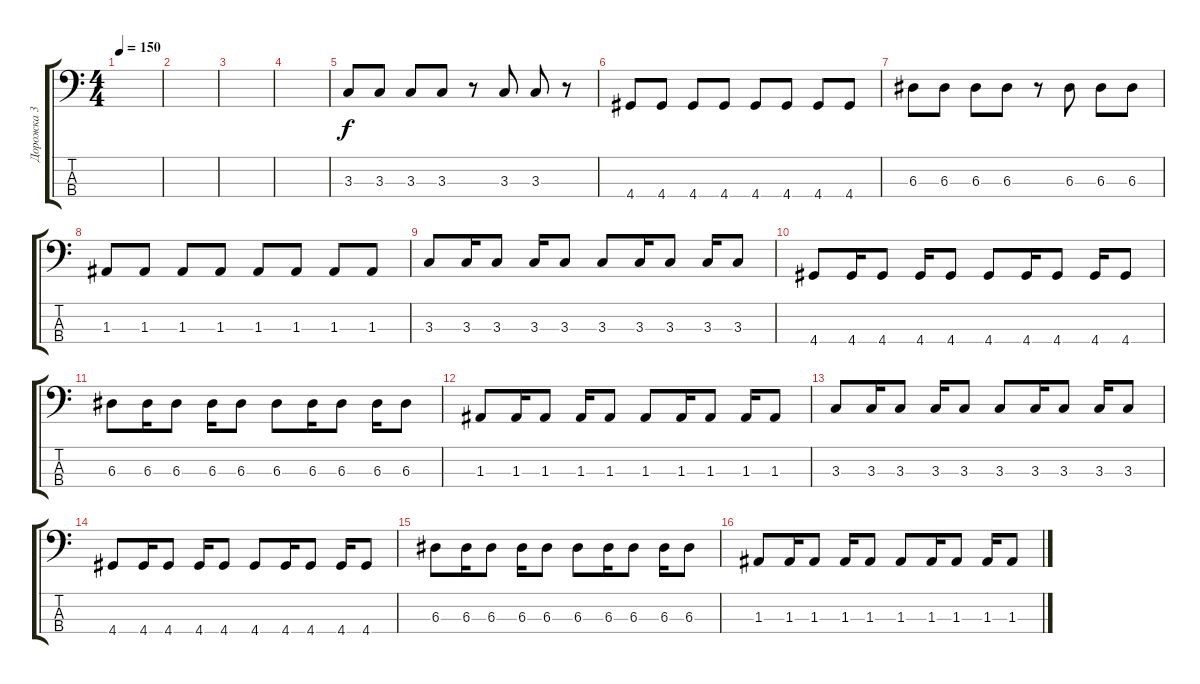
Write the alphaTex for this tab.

\track ("Дорожка 3" "Дорожка 3") {instrument electricbasspick}
\staff {score tabs}
\tuning (G2 D2 A1 E1) {hide}
\ts (4 4)
\tempo 150
\clef f4
\ks c
|
|
|
|
3.3.8 3.3.8 3.3.8 3.3.8 r.8 3.3.8 3.3.8 r.8 |
4.4.8 4.4.8 4.4.8 4.4.8 4.4.8 4.4.8 4.4.8 4.4.8 |
6.3.8 6.3.8 6.3.8 6.3.8 r.8 6.3.8 6.3.8 6.3.8 |
1.3.8 1.3.8 1.3.8 1.3.8 1.3.8 1.3.8 1.3.8 1.3.8 |
3.3.8 3.3.16 3.3.8 3.3.16 3.3.8 3.3.8 3.3.16 3.3.8 3.3.16 3.3.8 |
4.4.8 4.4.16 4.4.8 4.4.16 4.4.8 4.4.8 4.4.16 4.4.8 4.4.16 4.4.8 |
6.3.8 6.3.16 6.3.8 6.3.16 6.3.8 6.3.8 6.3.16 6.3.8 6.3.16 6.3.8 |
1.3.8 1.3.16 1.3.8 1.3.16 1.3.8 1.3.8 1.3.16 1.3.8 1.3.16 1.3.8 |
3.3.8 3.3.16 3.3.8 3.3.16 3.3.8 3.3.8 3.3.16 3.3.8 3.3.16 3.3.8 |
4.4.8 4.4.16 4.4.8 4.4.16 4.4.8 4.4.8 4.4.16 4.4.8 4.4.16 4.4.8 |
6.3.8 6.3.16 6.3.8 6.3.16 6.3.8 6.3.8 6.3.16 6.3.8 6.3.16 6.3.8 |
1.3.8 1.3.16 1.3.8 1.3.16 1.3.8 1.3.8 1.3.16 1.3.8 1.3.16 1.3.8
